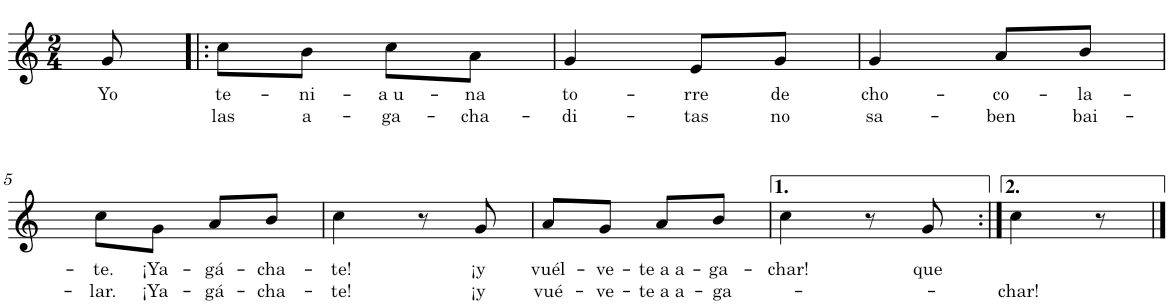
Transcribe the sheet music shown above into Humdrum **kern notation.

**kern	**text	**text
*part1	*part1	*part1
*staff1	*staff1	*staff1
*I"Nylon Guitar	*	*
*clefG2	*	*
*Trd7c12	*	*
*k[]	*	*
*M2/4	*	*
=1	=1	=1
!	!LO:LY:b	!
8g/	Yo	.
=2!|:	=2!|:	=2!|:
!	!LO:LY:b	!LO:LY:b
8cc\L	te-	las
!	!LO:LY:b	!LO:LY:b
8b\J	-ni-	a-
!	!LO:LY:b	!LO:LY:b
8cc\L	-a u-	-ga-
!	!LO:LY:b	!LO:LY:b
8a\J	-na	-cha-
=3	=3	=3
!	!LO:LY:b	!LO:LY:b
4g/	to-	-di-
!	!LO:LY:b	!LO:LY:b
8e/L	-rre	-tas
!	!LO:LY:b	!LO:LY:b
8g/J	de	no
=4	=4	=4
!	!LO:LY:b	!LO:LY:b
4g/	cho-	sa-
!	!LO:LY:b	!LO:LY:b
8a/L	-co-	-ben
!	!LO:LY:b	!LO:LY:b
8b/J	-la-	bai-
!!LO:LB:g=z
=5	=5	=5
!	!LO:LY:b	!LO:LY:b
8cc\L	-te.	-lar.
!	!LO:LY:b	!LO:LY:b
8g\J	¡Ya-	¡Ya-
!	!LO:LY:b	!LO:LY:b
8a/L	-gá-	-gá-
!	!LO:LY:b	!LO:LY:b
8b/J	-cha-	-cha-
=6	=6	=6
!	!LO:LY:b	!LO:LY:b
4cc\	-te!	-te!
8r	.	.
!	!LO:LY:b	!LO:LY:b
8g/	¡y	¡y
=7	=7	=7
!	!LO:LY:b	!LO:LY:b
8a/L	vuél-	vué-
!	!LO:LY:b	!LO:LY:b
8g/J	-ve-	-ve-
!	!LO:LY:b	!LO:LY:b
8a/L	-te a a-	-te a a-
!	!LO:LY:b	!LO:LY:b
8b/J	-ga-	-ga-
=8	=8	=8
!	!LO:LY:b	!
4cc\	-char!	.
8r	.	.
!	!LO:LY:b	!
8g/	que	.
=9:|!	=9:|!	=9:|!
!	!	!LO:LY:b
4cc\	.	-char!
8r	.	.
==	==	==
*-	*-	*-
